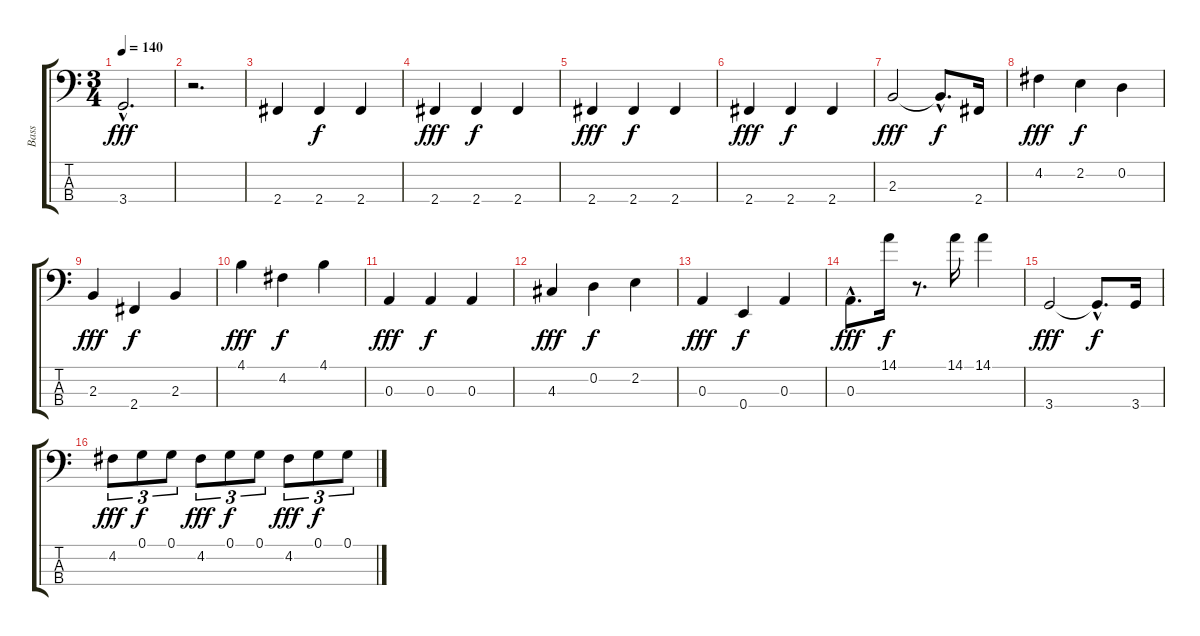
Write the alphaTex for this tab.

\track ("Bass" "Bass") {instrument electricbasspick}
\staff {score tabs}
\tuning (G2 D2 A1 E1) {hide}
\ts (3 4)
\tempo 140
\clef f4
\ks c
3.4{hac}.2{d dy fff} |
r.2{d} |
2.4.4 2.4.4{dy f} 2.4.4 |
2.4.4{dy fff} 2.4.4{dy f} 2.4.4 |
2.4.4{dy fff} 2.4.4{dy f} 2.4.4 |
2.4.4{dy fff} 2.4.4{dy f} 2.4.4 |
2.3.2{dy fff} 2.3{hac t}.8{d dy f} 2.4.16 |
4.2.4{dy fff} 2.2.4{dy f} 0.2.4 |
2.3.4{dy fff} 2.4.4{dy f} 2.3.4 |
4.1.4{dy fff} 4.2.4{dy f} 4.1.4 |
0.3.4{dy fff} 0.3.4{dy f} 0.3.4 |
4.3.4{dy fff} 0.2.4{dy f} 2.2.4 |
0.3.4{dy fff} 0.4.4{dy f} 0.3.4 |
0.3{hac}.8{d dy fff} 14.1.16{dy f} r.8{d} 14.1.16 14.1.4 |
3.4.2{dy fff} 3.4{hac t}.8{d dy f} 3.4.16 |
4.2.8{tu (3 2) dy fff} 0.1.8{tu (3 2) dy f} 0.1.8{tu (3 2)} 4.2.8{tu (3 2) dy fff} 0.1.8{tu (3 2) dy f} 0.1.8{tu (3 2)} 4.2.8{tu (3 2) dy fff} 0.1.8{tu (3 2) dy f} 0.1.8{tu (3 2)}
